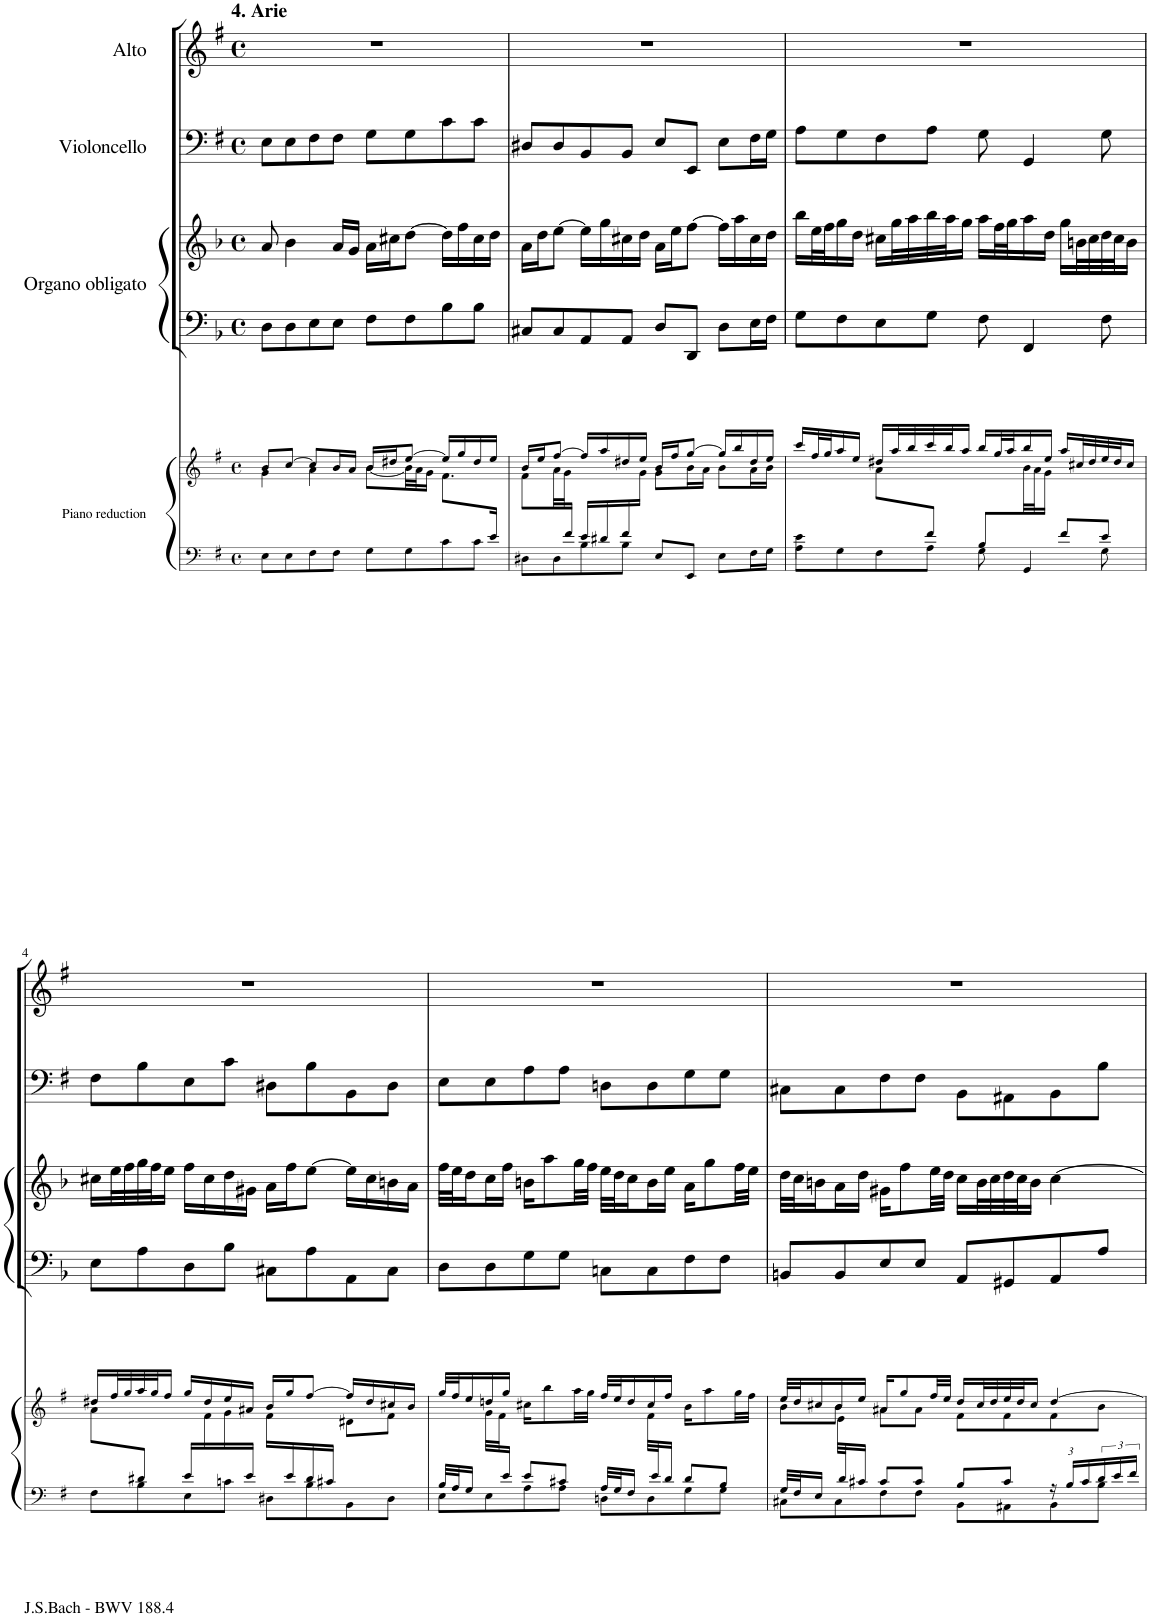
**kern	**kern	**kern	**kern	**kern	**kern
*part4	*part4	*part3	*part3	*part2	*part1
*staff6	*staff5	*staff4	*staff3	*staff2	*staff1
*I"Piano reduction	*	*I"Organo obligato	*	*I"Violoncello	*I"Alto
*I'Pno	*	*	*	*I'Vc	*
*stria5	*stria5	*	*	*	*
*clefF4	*clefG2	*clefF4	*clefG2	*clefF4	*clefG2
*	*	*Trd-1c-2	*Trd-1c-2	*	*
*k[f#]	*k[f#]	*k[b-]	*k[b-]	*k[f#]	*k[f#]
*M4/4	*M4/4	*M4/4	*M4/4	*M4/4	*M4/4
*met(c)	*met(c)	*met(c)	*met(c)	*met(c)	*met(c)
=1	=1	=1	=1	=1	=1
*^	*^	*	*	*	*
!	!	!	!	!	!	!	!LO:TX:a:B:t=4. Arie
2...ryy	8E\L	8b/L	4g\	8D\L	8a/	8E\L	1r
.	8E\	[8cc/J	.	8D\	4b-\	8E\	.
.	8F#\	8cc/L]	4a\	8E\	.	8F#\	.
.	8F#\J	16b/L	.	8E\J	16a/LL	8F#\J	.
.	.	16a/JJ	.	.	16g/JJ	.	.
.	8G\L	16b/LL	[8b\L	8F\L	16a\LL	8G\L	.
.	.	16dd#X/J	.	.	16cc#X\J	.	.
.	8G\	[8ee/J	32b\LL]	8F\	[8dd\J	8G\	.
.	.	.	32a\J	.	.	.	.
.	.	.	16g\JJ	.	.	.	.
.	8c\	16ee/LL]	8.f#\L	8B-\	16dd\LL]	8c\	.
.	.	16gg/	.	.	16ff\	.	.
.	8c\J	16dd#/	.	8B-\J	16cc#\	8c\J	.
16e/Jk	.	16ee/JJ	16ryy	.	16dd\JJ	.	.
=2	=2	=2	=2	=2	=2	=2	=2
8.ryy	8D#X\L	16b/LL	8f#\L	8C#X/L	16a\LL	8D#X/L	1r
.	.	16ee/J	.	.	16dd\J	.	.
.	8D#\	[8ff#/J	32a\LL	8C#/	[8ee\J	8D#/	.
.	.	.	32g\J	.	.	.	.
16f#/JJ	.	.	4ryy	.	.	.	.
16e/LL	8B\	16ff#/LL]	.	8AA/	16ee\LL]	8BB/	.
16d#X/	.	16aa/	.	.	16gg\	.	.
16f#/	8B\J	16dd#X/	.	8AA/J	16cc#X\	8BB/J	.
2ryy	.	16ee/JJ	16g\JJ	.	16dd\JJ	.	.
.	8E/L	16b/LL	8g\L	8D/L	16a\LL	8E/L	.
.	.	16ff#/J	.	.	16ee\J	.	.
.	8EE/J	[8gg/J	16b\L	8DD/J	[8ff\J	8EE/J	.
.	.	.	16a\JJ	.	.	.	.
.	8E\L	16gg/LL]	8b\L	8D\L	16ff\LL]	8E\L	.
.	.	16bb/	.	.	16aa\	.	.
.	16F#\L	16dd#/	16a\L	16E\L	16cc#\	16F#\L	.
16ryy	16G\JJ	16ee/JJ	16b\JJ	16F\JJ	16dd\JJ	16G\JJ	.
=3	=3	=3	=3	=3	=3	=3	=3
4e\	8A\L	16ccc/LL	4ryy	8G\L	16bb-\LL	8A\L	1r
.	.	32ff#/L	.	.	32ee\L	.	.
.	.	32gg/J	.	.	32ff\J	.	.
.	8G\	16aa/	.	8F\	16gg\	8G\	.
.	.	16ee/JJ	.	.	16dd\JJ	.	.
8ryy	8F#\	16dd#X/LL	8a\L	8E\	16cc#X\LL	8F#\	.
.	.	32aa/L	.	.	32gg\L	.	.
.	.	32bb/	.	.	32aa\	.	.
8f#/J	8A\J	32ccc/	4ryy	8G\J	32bb-\	8A\J	.
.	.	32bb/J	.	.	32aa\J	.	.
.	.	16aa/JJ	.	.	16gg\JJ	.	.
8B/L	8G\	16bb/LL	.	8F\	16aa\LL	8G\	.
.	.	32gg/L	.	.	32ff\L	.	.
.	.	32aa/J	.	.	32gg\J	.	.
8ryy	4GG/	16bb/	32b\LL	4FF/	16aa\	4GG/	.
.	.	.	32a\J	.	.	.	.
.	.	16ee/JJ	16g\JJ	.	16dd\JJ	.	.
8f#/L	.	16aa/LL	4ryy	.	16gg\LL	.	.
.	.	32cc#X/L	.	.	32bn\L	.	.
.	.	32dd#/	.	.	32cc#\	.	.
8e/J	8G\	32ee/	.	8F\	32dd\	8G\	.
.	.	32dd#/J	.	.	32cc#\J	.	.
.	.	16cc#/JJ	.	.	16b\JJ	.	.
!!LO:LB:g=z
=4	=4	=4	=4	=4	=4	=4	=4
8ryy	8F#\L	16dd#X/LL	8a\L	8E\L	16cc#X\LL	8F#\L	1r
.	.	32ff#/L	.	.	32ee\L	.	.
.	.	32gg/	.	.	32ff\	.	.
8d#X/J	8B\	32aa/	8.ryy	8A\	32gg\	8B\	.
.	.	32gg/J	.	.	32ff\J	.	.
.	.	16ff#/JJ	.	.	16ee\JJ	.	.
16e/LL	8E\	16gg/LL	.	8D\	16ff\LL	8E\	.
8ryy	.	16dd#/	16f#\	.	16cc#\	.	.
.	8cn\J	16ee/	16g\	8B-\J	16dd\	8c\J	.
16e/JJ	.	16a#X/JJ	16ryy	.	16g#X\JJ	.	.
16ryy	8D#X\L	16b/LL	16f#\LL	8C#X\L	16a\LL	8D#X\L	.
16e/	.	16gg/J	8.ryy	.	16ff\J	.	.
16d#/	8B\	[8ff#/J	.	8A\	[8ee\J	8B\	.
16c#X/JJ	.	.	.	.	.	.	.
4ryy	8BB\	16ff#/LL]	8d#X\L	8AA\	16ee\LL]	8BB\	.
.	.	16dd#/	.	.	16cc#\	.	.
.	8D#\J	16cc#X/	8f#\J	8C#\J	16bn\	8D#\J	.
.	.	16b/JJ	.	.	16a\JJ	.	.
=5	=5	=5	=5	=5	=5	=5	=5
32B/LLL	8E\L	32gg/LLL	8ryy	8D\L	32ff\LLL	8E\L	1r
32A/J	.	32ff#/J	.	.	32ee\J	.	.
16G/JJ	.	16ee/	.	.	16dd\J	.	.
16ryy	8E\	16ddn/	32g\LLL	8D\	16cc\L	8E\	.
.	.	.	32f#\J	.	.	.	.
16e/JJ	.	16gg/JJ	4..ryy	.	16ff\JJ	.	.
8e/L	8A\	16cc#X\KL	.	8G\	16bn\KL	8A\	.
.	.	8bb\	.	.	8aa\	.	.
8c#X/J	8A\J	.	.	8G\J	.	8A\J	.
.	.	32aa\LL	.	.	32gg\LL	.	.
.	.	32gg\JJJ	.	.	32ff\JJJ	.	.
32A/LLL	8Dn\L	32ff#/LLL	.	8Cn\L	32ee\LLL	8Dn\L	.
32G/J	.	32ee/J	.	.	32dd\J	.	.
16F#/JJ	.	16dd/	.	.	16cc\J	.	.
32ryy	8D\	16cc#/	32f#\LLL	8C\	16b\L	8D\	.
32e/J	.	.	4ryy	.	.	.	.
16d/JJ	.	16ff#/JJ	.	.	16ee\JJ	.	.
8d/L	8G\	16b\KL	.	8F\	16a\KL	8G\	.
.	.	8aa\	.	.	8gg\	.	.
8B/J	8G\J	.	.	8F\J	.	8G\J	.
.	.	.	16.ryy	.	.	.	.
.	.	32gg\LL	.	.	32ff\LL	.	.
.	.	32ff#\JJJ	.	.	32ee\JJJ	.	.
=6	=6	=6	=6	=6	=6	=6	=6
*	*	*	*^	*	*	*	*
32G/LLL	8C#X\L	32ee/LLL	8b\L	8ryy	8BBn/L	32dd\LLL	8C#X\L	1r
32F#/J	.	32dd/J	.	.	.	32cc\J	.	.
16E/JJ	.	16cc#X/	.	.	.	16bn\J	.	.
32ryy	8C#\	16b/	8b\J	32e\LLL	8BB/	16a\L	8C#\	.
32d/J	.	.	.	2ryy	.	.	.	.
16c#X/JJ	.	16ee/JJ	.	.	.	16dd\JJ	.	.
8c#/L	8F#\	16a#X/KL	8a#\L	.	8E/	16g#X\KL	8F#\	.
.	.	8gg/	.	.	.	8ff\	.	.
8c#/J	8F#\J	.	8a#\J	.	8E/J	.	8F#\J	.
.	.	32ff#/LL	.	.	.	32ee\LL	.	.
.	.	32ee/JJJ	.	.	.	32dd\JJJ	.	.
8B/L	8BB\L	16dd/LL	8f#\L	.	8AA/L	16cc\LL	8BB\L	.
.	.	32cc#/L	.	.	.	32b\L	.	.
.	.	32dd/	.	.	.	32cc\	.	.
8c#/J	8AA#X\	32ee/	8f#\	.	8GG#X/	32dd\	8AA#X\	.
.	.	32dd/J	.	4ryy	.	32cc\J	.	.
.	.	16cc#/JJ	.	.	.	16b\JJ	.	.
*Xbrackettup	*	*	*	*	*	*	*	*
24r	8BB\	[4dd/	8f#\	.	8AA/	[4cc\	8BB\	.
24B/LL	.	.	.	.	.	.	.	.
24c#/	.	.	.	.	.	.	.	.
*brackettup	*	*	*	*	*	*	*	*
24d/	8B\J	.	8b\J	.	8A/J	.	8B\J	.
.	.	.	.	16.ryy	.	.	.	.
24e/	.	.	.	.	.	.	.	.
24f#/JJ	.	.	.	.	.	.	.	.
*v	*v	*	*	*	*	*	*	*
*	*v	*v	*v	*	*	*	*
=	=	=	=	=	=
*-	*-	*-	*-	*-	*-
